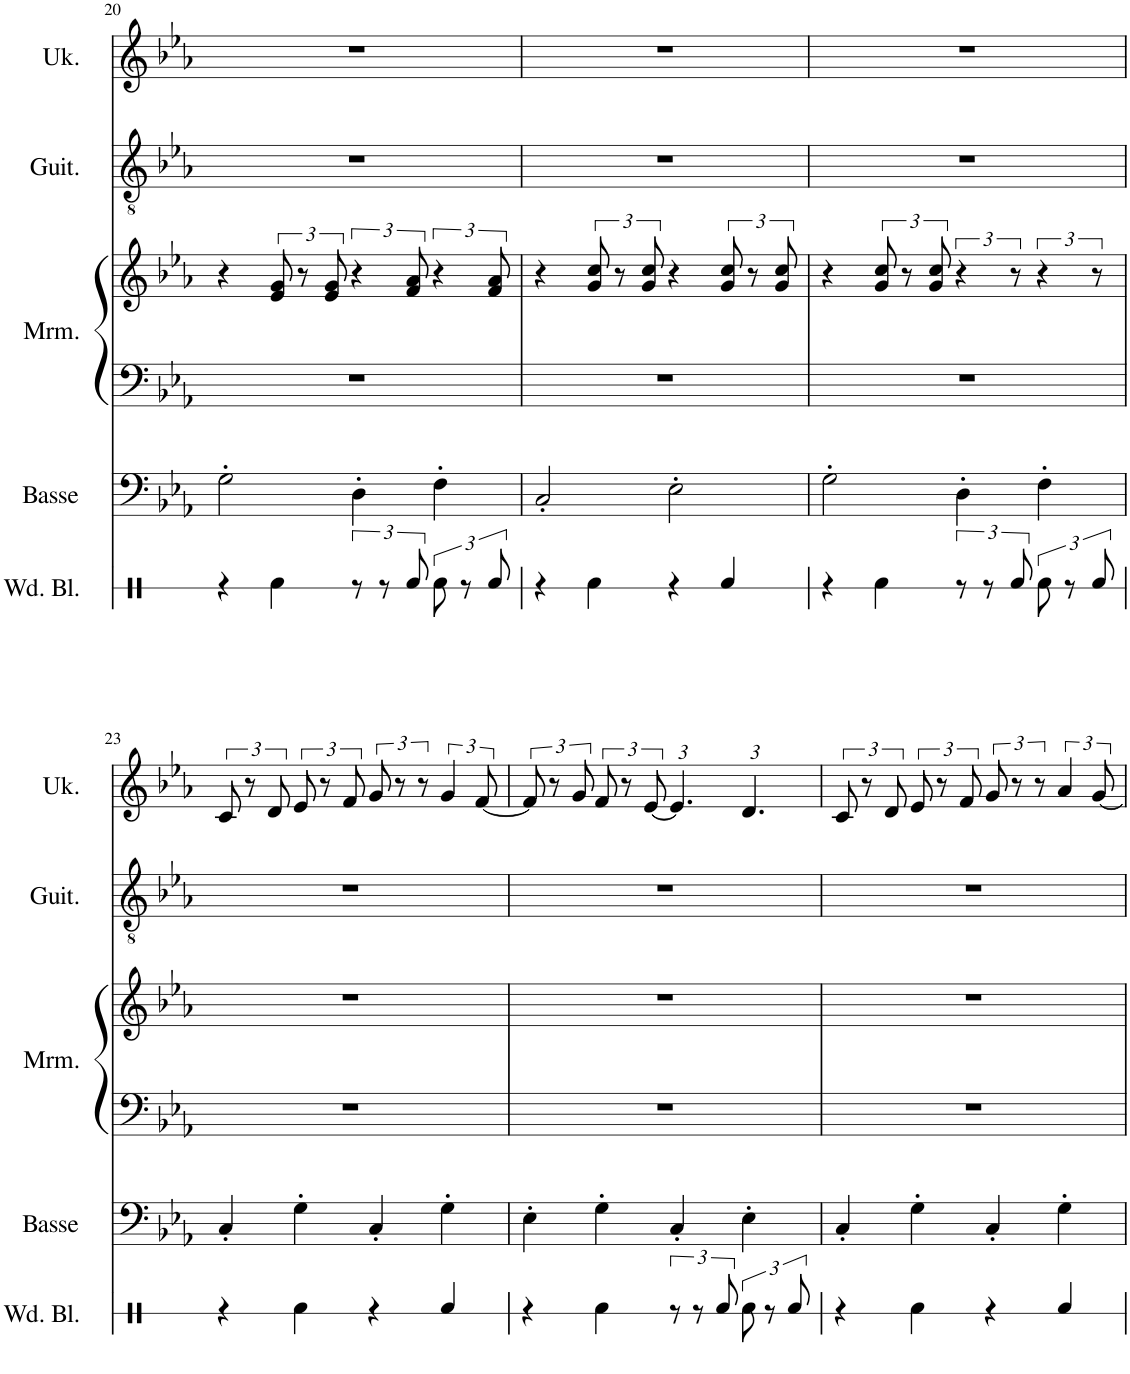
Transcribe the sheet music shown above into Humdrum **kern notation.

**kern	**kern	**kern	**kern	**kern	**kern
*part5	*part4	*part3	*part3	*part2	*part1
*staff6	*staff5	*staff4	*staff3	*staff2	*staff1
*I"Wood Blocks	*I"Basse acoustique	*I"Marimba	*	*I"Guitare classique	*I"Ukulélé
*I'Wd. Bl.	*I'Basse	*I'Mrm.	*	*I'Guit.	*I'Uk.
!!LO:PB:g=z
*clefX	*clefF4	*clefF4	*clefG2	*clefGv2	*clefG2
*	*Trd7c12	*	*	*	*
*k[]	*k[b-e-a-]	*k[b-e-a-]	*k[b-e-a-]	*k[b-e-a-]	*k[b-e-a-]
*M4/4	*M4/4	*M4/4	*M4/4	*M4/4	*M4/4
=20	=20	=20	=20	=20	=20
4r	2G'\	1r	4r	1r	1r
4Rf\	.	.	12e-/ 12g/	.	.
.	.	.	12r	.	.
.	.	.	12e-/ 12g/	.	.
12r	4D'\	.	6r	.	.
12r	.	.	.	.	.
12Rf/	.	.	12f/ 12a-/	.	.
12Rf\	4F'\	.	6r	.	.
12r	.	.	.	.	.
12Rf/	.	.	12f/ 12a-/	.	.
=21	=21	=21	=21	=21	=21
4r	2C'/	1r	4r	1r	1r
4Rf\	.	.	12g/ 12cc/	.	.
.	.	.	12r	.	.
.	.	.	12g/ 12cc/	.	.
4r	2E-'\	.	4r	.	.
4Rf/	.	.	12g/ 12cc/	.	.
.	.	.	12r	.	.
.	.	.	12g/ 12cc/	.	.
=22	=22	=22	=22	=22	=22
4r	2G'\	1r	4r	1r	1r
4Rf\	.	.	12g/ 12cc/	.	.
.	.	.	12r	.	.
.	.	.	12g/ 12cc/	.	.
12r	4D'\	.	4r	.	.
12r	.	.	.	.	.
12Rf/	.	.	.	.	.
12Rf\	4F'\	.	4r	.	.
12r	.	.	.	.	.
12Rf/	.	.	.	.	.
!!LO:LB:g=z
=23	=23	=23	=23	=23	=23
4r	4C'/	1r	1r	1r	12c/
.	.	.	.	.	12r
.	.	.	.	.	12d/
4Rf\	4G'\	.	.	.	12e-/
.	.	.	.	.	12r
.	.	.	.	.	12f/
4r	4C'/	.	.	.	12g/
.	.	.	.	.	12r
.	.	.	.	.	12r
4Rf/	4G'\	.	.	.	6g/
.	.	.	.	.	[12f/
=24	=24	=24	=24	=24	=24
4r	4E-'\	1r	1r	1r	12f/]
.	.	.	.	.	12r
.	.	.	.	.	12g/
4Rf\	4G'\	.	.	.	12f/
.	.	.	.	.	12r
.	.	.	.	.	[12e-/
12r	4C'/	.	.	.	6.e-/]
12r	.	.	.	.	.
12Rf/	.	.	.	.	.
12Rf\	4E-'\	.	.	.	6.d/
12r	.	.	.	.	.
12Rf/	.	.	.	.	.
=25	=25	=25	=25	=25	=25
4r	4C'/	1r	1r	1r	12c/
.	.	.	.	.	12r
.	.	.	.	.	12d/
4Rf\	4G'\	.	.	.	12e-/
.	.	.	.	.	12r
.	.	.	.	.	12f/
4r	4C'/	.	.	.	12g/
.	.	.	.	.	12r
.	.	.	.	.	12r
4Rf/	4G'\	.	.	.	6a-/
.	.	.	.	.	[12g/
=	=	=	=	=	=
*-	*-	*-	*-	*-	*-
